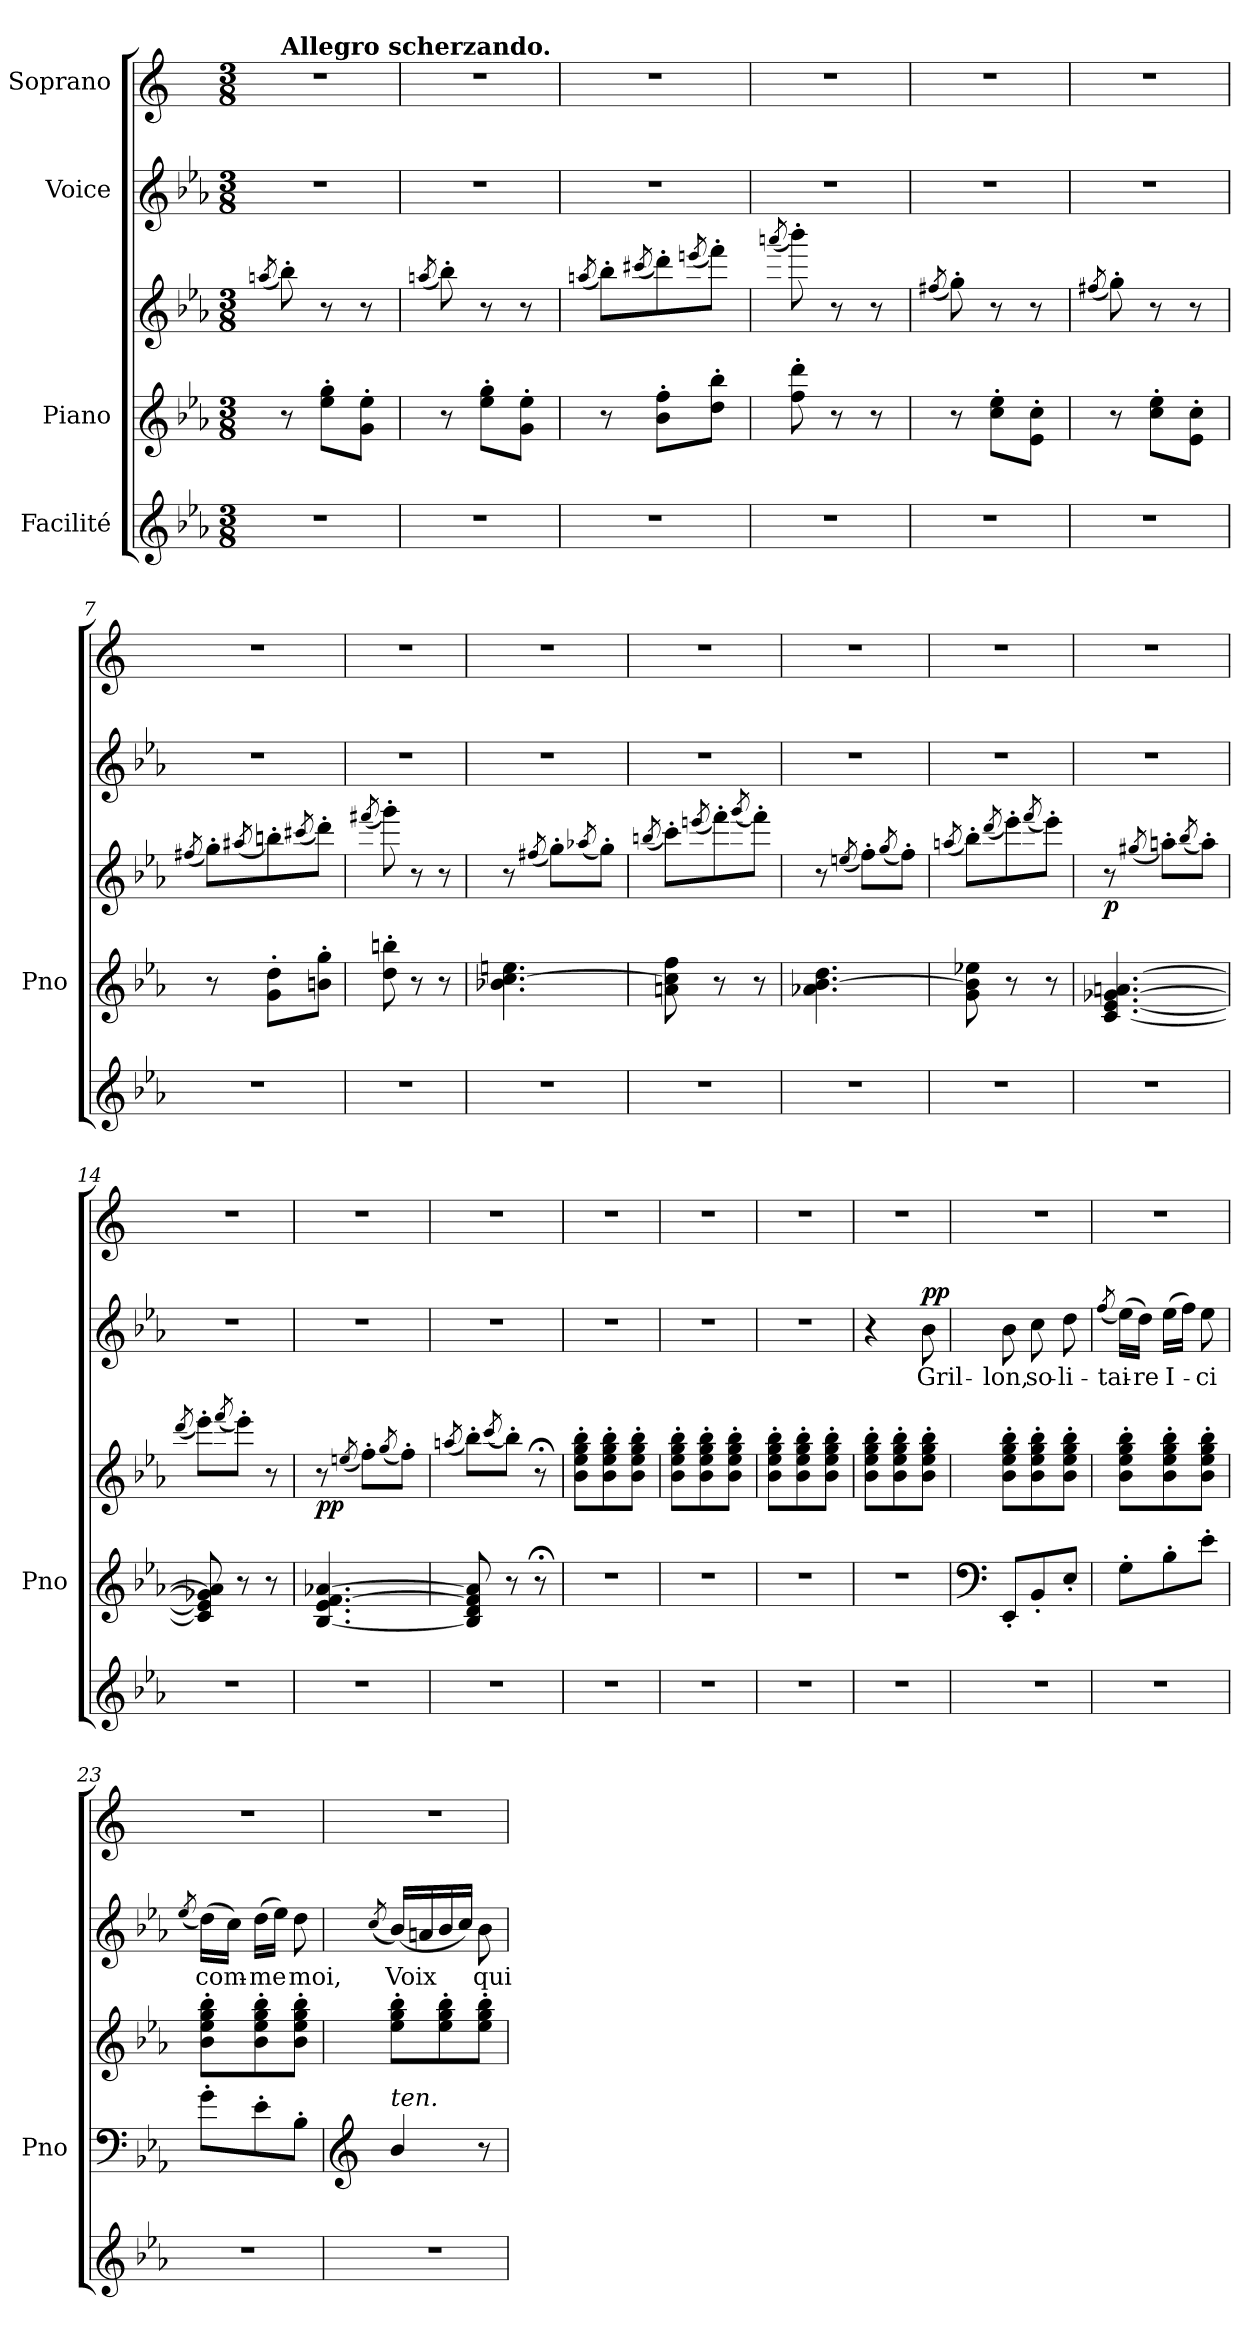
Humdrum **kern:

**kern	**kern	**kern	**dynam	**kern	**text	**dynam	**kern
*part4	*part3	*part3	*part3	*part2	*part2	*part2	*part1
*staff5	*staff4	*staff3	*staff3/4	*staff2	*staff2	*staff2	*staff1
*I"Facilité	*I"Piano	*	*	*I"Voice	*	*	*I"Soprano
*	*I'Pno	*	*	*	*	*	*
*stria5	*	*	*	*	*	*	*stria5
*clefG2	*clefG2	*clefG2	*	*clefG2	*	*	*clefG2
*k[b-e-a-]	*k[b-e-a-]	*k[b-e-a-]	*	*k[b-e-a-]	*	*	*k[]
*M3/8	*M3/8	*M3/8	*	*M3/8	*	*	*M3/8
*MM99	*MM99	*MM99	*	*MM99	*	*	*MM99
=1	=1	=1	=1	=1	=1	=1	=1
.	.	(8qaan/	.	.	.	.	.
!	!	!	!	!	!	!	!LO:TX:a:B:t=Allegro scherzando.
!	!	!	!LO:DY:b=2	!	!	!	!
!	!	!	!LO:DY:n=1:b=2	!	!	!	!
4.r	8r	8bb-'\)	pp other-dynamics	4.r	.	.	4.r
.	8ee-\' 8gg\'L	8r	.	.	.	.	.
.	8g\' 8ee-\'J	8r	.	.	.	.	.
=2	=2	=2	=2	=2	=2	=2	=2
.	.	(8qaan/	.	.	.	.	.
4.r	8r	8bb-'\)	.	4.r	.	.	4.r
.	8ee-\' 8gg\'L	8r	.	.	.	.	.
.	8g\' 8ee-\'J	8r	.	.	.	.	.
=3	=3	=3	=3	=3	=3	=3	=3
.	.	(8qaan/	.	.	.	.	.
4.r	8r	8bb-'\L)	.	4.r	.	.	4.r
.	.	(8qccc#X/	.	.	.	.	.
.	8b-\' 8ff\'L	8ddd'\)	.	.	.	.	.
.	.	(8qeeen/	.	.	.	.	.
.	8dd\' 8bb-\'J	8fff'\J)	.	.	.	.	.
=4	=4	=4	=4	=4	=4	=4	=4
.	.	(8qaaan/	.	.	.	.	.
4.r	8ff\' 8ddd\'	8bbb-'\)	.	4.r	.	.	4.r
.	8r	8r	.	.	.	.	.
.	8r	8r	.	.	.	.	.
=5	=5	=5	=5	=5	=5	=5	=5
.	.	(8qff#X/	.	.	.	.	.
4.r	8r	8gg'\)	.	4.r	.	.	4.r
.	8cc\' 8ee-\'L	8r	.	.	.	.	.
.	8e-\' 8cc\'J	8r	.	.	.	.	.
=6	=6	=6	=6	=6	=6	=6	=6
.	.	(8qff#X/	.	.	.	.	.
4.r	8r	8gg'\)	.	4.r	.	.	4.r
.	8cc\' 8ee-\'L	8r	.	.	.	.	.
.	8e-\' 8cc\'J	8r	.	.	.	.	.
=7	=7	=7	=7	=7	=7	=7	=7
.	.	(8qff#X/	.	.	.	.	.
4.r	8r	8gg'\L)	.	4.r	.	.	4.r
.	.	(8qaa#X/	.	.	.	.	.
.	8g\' 8dd\'L	8bbn'\)	.	.	.	.	.
.	.	(8qccc#X/	.	.	.	.	.
.	8bn\' 8gg\'J	8ddd'\J)	.	.	.	.	.
=8	=8	=8	=8	=8	=8	=8	=8
.	.	(8qfff#X/	.	.	.	.	.
4.r	8dd\' 8bbn\'	8ggg'\)	.	4.r	.	.	4.r
.	8r	8r	.	.	.	.	.
.	8r	8r	.	.	.	.	.
=9	=9	=9	=9	=9	=9	=9	=9
4.r	4.b-X\ [4.cc\ 4.een\	8r	.	4.r	.	.	4.r
.	.	(8qff#X/	.	.	.	.	.
.	.	8gg'\L)	.	.	.	.	.
.	.	(8qaa-X/	.	.	.	.	.
.	.	8gg'\J)	.	.	.	.	.
=10	=10	=10	=10	=10	=10	=10	=10
.	.	(8qbbn/	.	.	.	.	.
4.r	8an\ 8cc\] 8ff\	8ccc'\L)	.	4.r	.	.	4.r
.	.	(8qeeen/	.	.	.	.	.
.	8r	8fff'\)	.	.	.	.	.
.	.	(8qggg/	.	.	.	.	.
.	8r	8fff'\J)	.	.	.	.	.
=11	=11	=11	=11	=11	=11	=11	=11
4.r	4.a-X\ [4.b-\ 4.dd\	8r	.	4.r	.	.	4.r
.	.	(8qeen/	.	.	.	.	.
.	.	8ff'\L)	.	.	.	.	.
.	.	(8qgg/	.	.	.	.	.
.	.	8ff'\J)	.	.	.	.	.
=12	=12	=12	=12	=12	=12	=12	=12
.	.	(8qaan/	.	.	.	.	.
4.r	8g\ 8b-\] 8ee-X\	8bb-'\L)	.	4.r	.	.	4.r
.	.	(8qddd/	.	.	.	.	.
.	8r	8eee-'\)	.	.	.	.	.
.	.	(8qfff/	.	.	.	.	.
.	8r	8eee-'\J)	.	.	.	.	.
=13	=13	=13	=13	=13	=13	=13	=13
!	!	!	!LO:DY:b	!	!	!	!
4.r	[4.c/ [4.e-/ [4.g-X/ [4.an/	8r	p	4.r	.	.	4.r
.	.	(8qgg#X/	.	.	.	.	.
.	.	8aan'\L)	.	.	.	.	.
.	.	(8qbb-/	.	.	.	.	.
.	.	8aa'\J)	.	.	.	.	.
=14	=14	=14	=14	=14	=14	=14	=14
.	.	(8qddd/	.	.	.	.	.
4.r	8c/] 8e-/] 8g-X/] 8an/]	8eee-'\L)	.	4.r	.	.	4.r
.	.	(8qfff/	.	.	.	.	.
.	8r	8eee-'\J)	.	.	.	.	.
.	8r	8r	.	.	.	.	.
=15	=15	=15	=15	=15	=15	=15	=15
!	!	!	!LO:DY:b	!	!	!	!
4.r	[4.B-/ 4.e-/ [4.f/ [4.a-X/	8r	pp	4.r	.	.	4.r
.	.	(8qeen/	.	.	.	.	.
.	.	8ff'\L)	.	.	.	.	.
.	.	(8qgg/	.	.	.	.	.
.	.	8ff'\J)	.	.	.	.	.
=16	=16	=16	=16	=16	=16	=16	=16
.	.	(8qaan/	.	.	.	.	.
4.r	8B-/] 8d/ 8f/] 8a-/]	8bb-'\L)	.	4.r	.	.	4.r
.	.	(8qccc/	.	.	.	.	.
.	8r	8bb-'\J)	.	.	.	.	.
.	8r;<	8r;<	.	.	.	.	.
=17	=17	=17	=17	=17	=17	=17	=17
!	!	!	!LO:DY:b	!	!	!	!
!	!	!	!LO:DY:n=1:b	!	!	!	!
4.r	4.r	8b-\' 8ee-\' 8gg\' 8bb-\'L	other-dynamics pp	4.r	.	.	4.r
.	.	8b-\' 8ee-\' 8gg\' 8bb-\'	.	.	.	.	.
.	.	8b-\' 8ee-\' 8gg\' 8bb-\'J	.	.	.	.	.
=18	=18	=18	=18	=18	=18	=18	=18
4.r	4.r	8b-\' 8ee-\' 8gg\' 8bb-\'L	.	4.r	.	.	4.r
.	.	8b-\' 8ee-\' 8gg\' 8bb-\'	.	.	.	.	.
.	.	8b-\' 8ee-\' 8gg\' 8bb-\'J	.	.	.	.	.
=19	=19	=19	=19	=19	=19	=19	=19
4.r	4.r	8b-\' 8ee-\' 8gg\' 8bb-\'L	.	4.r	.	.	4.r
.	.	8b-\' 8ee-\' 8gg\' 8bb-\'	.	.	.	.	.
.	.	8b-\' 8ee-\' 8gg\' 8bb-\'J	.	.	.	.	.
=20	=20	=20	=20	=20	=20	=20	=20
4.r	4.r	8b-\' 8ee-\' 8gg\' 8bb-\'L	.	4r	.	.	4.r
.	.	8b-\' 8ee-\' 8gg\' 8bb-\'	.	.	.	.	.
!	!	!	!	!	!	!LO:DY:b	!
.	.	8b-\' 8ee-\' 8gg\' 8bb-\'J	.	8b-\	Gril-	pp	.
=21	=21	=21	=21	=21	=21	=21	=21
*	*clefF4	*	*	*	*	*	*
4.r	8EE-'/L	8b-\' 8ee-\' 8gg\' 8bb-\'L	.	8b-\	-lon,	.	4.r
.	8BB-'/	8b-\' 8ee-\' 8gg\' 8bb-\'	.	8cc\	so-	.	.
.	8E-'/J	8b-\' 8ee-\' 8gg\' 8bb-\'J	.	8dd\	-li-	.	.
=22	=22	=22	=22	=22	=22	=22	=22
.	.	.	.	(8qff/	.	.	.
4.r	8G'\L	8b-\' 8ee-\' 8gg\' 8bb-\'L	.	(16ee-\LL)	-tai-	.	4.r
.	.	.	.	16dd\JJ)	-re	.	.
.	8B-'\	8b-\' 8ee-\' 8gg\' 8bb-\'	.	(16ee-\LL	I-	.	.
.	.	.	.	16ff\JJ)	.	.	.
.	8e-'\J	8b-\' 8ee-\' 8gg\' 8bb-\'J	.	8ee-\	-ci	.	.
=23	=23	=23	=23	=23	=23	=23	=23
.	.	.	.	(8qee-/	.	.	.
4.r	8g'\L	8b-\' 8ee-\' 8gg\' 8bb-\'L	.	(16dd\LL)	com-	.	4.r
.	.	.	.	16cc\JJ)	.	.	.
.	8e-'\	8b-\' 8ee-\' 8gg\' 8bb-\'	.	(16dd\LL	-me	.	.
.	.	.	.	16ee-\JJ)	.	.	.
.	8B-'\J	8b-\' 8ee-\' 8gg\' 8bb-\'J	.	8dd\	moi,	.	.
=24	=24	=24	=24	=24	=24	=24	=24
*	*clefG2	*	*	*	*	*	*
.	.	.	.	(8qcc/	.	.	.
!	!LO:TX:i:t=ten.	!	!	!	!	!	!
4.r	4b-/	8ee-\' 8gg\' 8bb-\'L	.	(16b-/LL)	Voix	.	4.r
.	.	.	.	16an/	.	.	.
.	.	8ee-\' 8gg\' 8bb-\'	.	16b-/	.	.	.
.	.	.	.	16cc/JJ)	.	.	.
.	8r	8ee-\' 8gg\' 8bb-\'J	.	8b-\	qui	.	.
=	=	=	=	=	=	=	=
*-	*-	*-	*-	*-	*-	*-	*-
